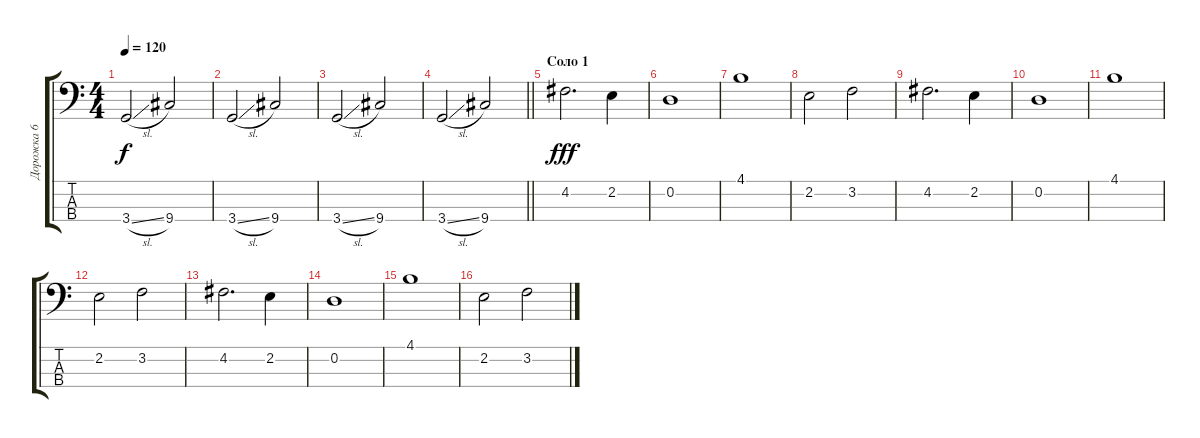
\track ("Дорожка 6" "Дорожка 6") {solo instrument fretlessbass}
\staff {score tabs}
\tuning (G2 D2 A1 E1) {hide}
\ts (4 4)
\tempo 120
\clef f4
\ks c
3.4{sl}.2{dy f volume 13 balance 16 instrument lead2sawtooth} 9.4.2 |
3.4{sl}.2{instrument lead2sawtooth} 9.4.2 |
3.4{sl}.2{instrument lead2sawtooth} 9.4.2 |
\barLineRight lightlight
3.4{sl}.2{instrument lead2sawtooth} 9.4.2 |
\section ("" "Соло 1")
4.2.2{d dy fff} 2.2.4 |
0.2.1 |
4.1.1 |
2.2.2 3.2.2 |
4.2.2{d} 2.2.4 |
0.2.1 |
4.1.1 |
2.2.2 3.2.2 |
4.2.2{d} 2.2.4 |
0.2.1 |
4.1.1 |
2.2.2 3.2.2
